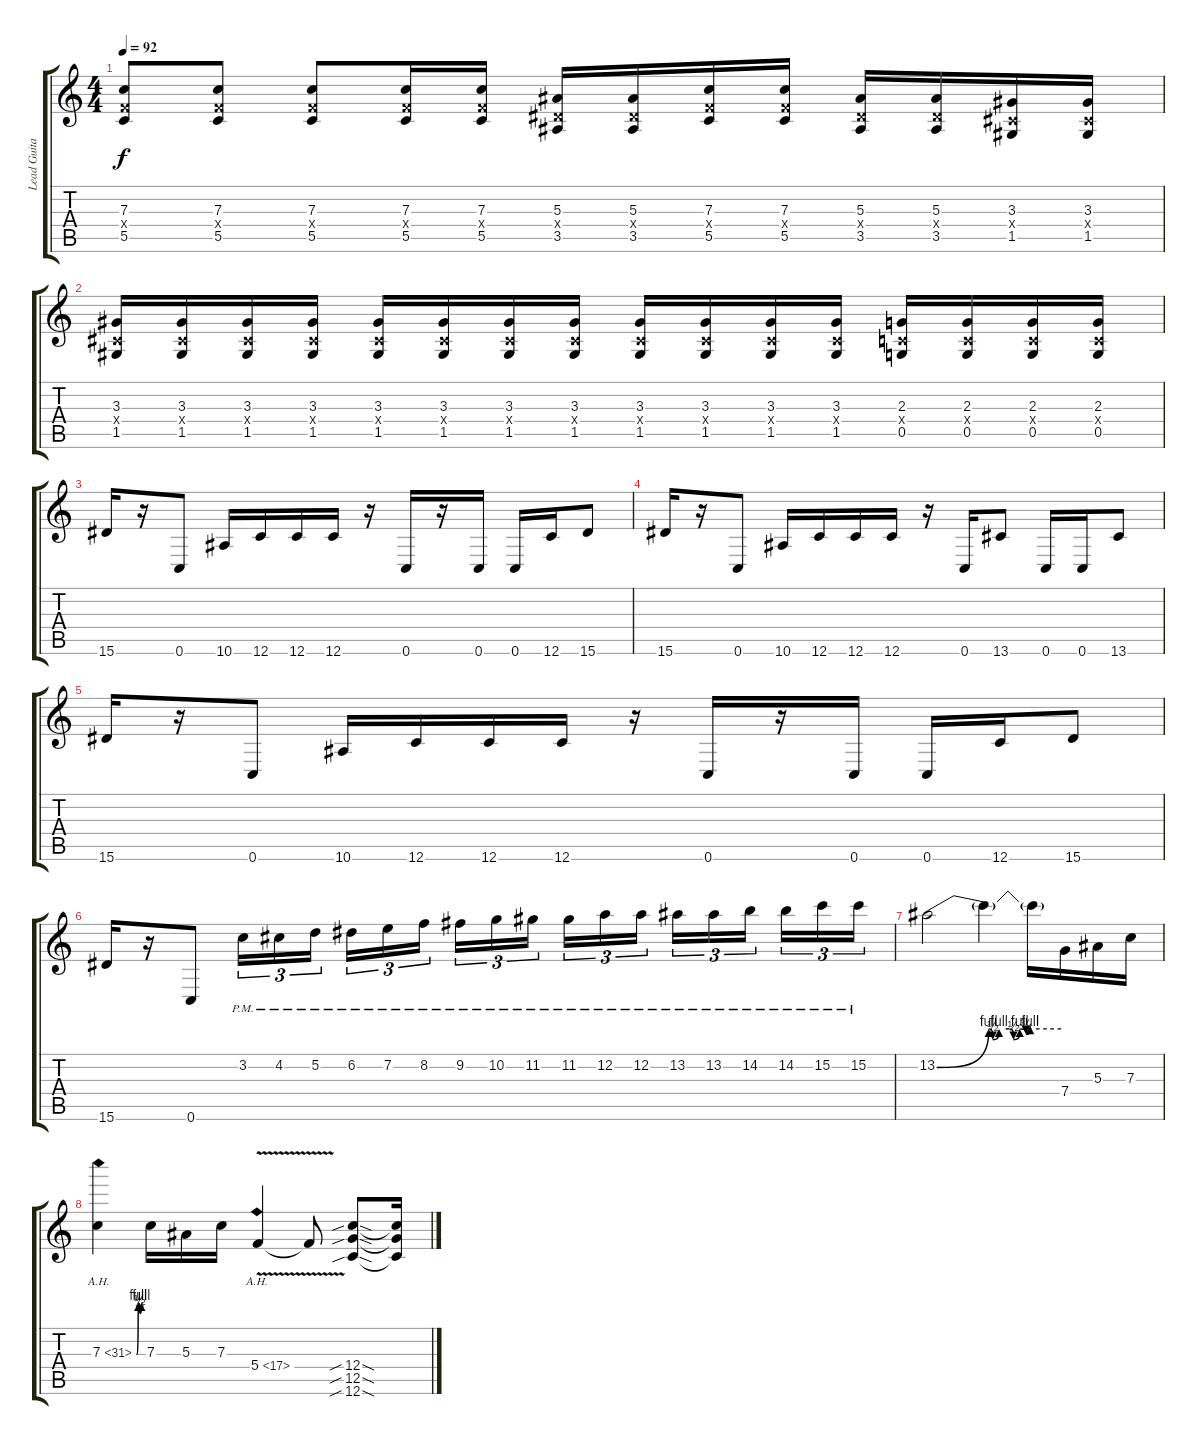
\track ("Lead Guitar" "Lead Guita") {instrument distortionguitar}
\staff {score tabs}
\tuning (D4 A3 F3 C3 G2 C2) {hide}
\ts (4 4)
\tempo 92
\clef g2
\ks c
(7.3 5.4{x} 5.5).8{dy f} (7.3 5.4{x} 5.5).8 (7.3 5.4{x} 5.5).8 (7.3 5.4{x} 5.5).16 (7.3 5.4{x} 5.5).16 (5.3 3.4{x} 3.5).16 (5.3 3.4{x} 3.5).16 (7.3 5.4{x} 5.5).16 (7.3 5.4{x} 5.5).16 (5.3 3.4{x} 3.5).16 (5.3 3.4{x} 3.5).16 (3.3 1.4{x} 1.5).16 (3.3 1.4{x} 1.5).16 |
(3.3 1.4{x} 1.5).16 (3.3 1.4{x} 1.5).16 (3.3 1.4{x} 1.5).16 (3.3 1.4{x} 1.5).16 (3.3 1.4{x} 1.5).16 (3.3 1.4{x} 1.5).16 (3.3 1.4{x} 1.5).16 (3.3 1.4{x} 1.5).16 (3.3 1.4{x} 1.5).16 (3.3 1.4{x} 1.5).16 (3.3 1.4{x} 1.5).16 (3.3 1.4{x} 1.5).16 (2.3 0.4{x} 0.5).16 (2.3 0.4{x} 0.5).16 (2.3 0.4{x} 0.5).16 (2.3 0.4{x} 0.5).16 |
15.6.16{instrument overdrivenguitar} r.16 0.6.8 10.6.16 12.6.16 12.6.16 12.6.16 r.16 0.6.16 r.16 0.6.16 0.6.16 12.6.16 15.6.8 |
15.6.16 r.16 0.6.8 10.6.16 12.6.16 12.6.16 12.6.16 r.16 0.6.16 13.6.8 0.6.16 0.6.16 13.6.8 |
15.6.16 r.16 0.6.8 10.6.16 12.6.16 12.6.16 12.6.16 r.16 0.6.16 r.16 0.6.16 0.6.16 12.6.16 15.6.8 |
15.6.16 r.16 0.6.8 3.2{pm}.16{tu (3 2) instrument distortionguitar} 4.2{pm}.16{tu (3 2)} 5.2{pm}.16{tu (3 2) beam splitsecondary} 6.2{pm}.16{tu (3 2)} 7.2{pm}.16{tu (3 2)} 8.2{pm}.16{tu (3 2)} 9.2{pm}.16{tu (3 2)} 10.2{pm}.16{tu (3 2)} 11.2{pm}.16{tu (3 2) beam splitsecondary} 11.2{pm}.16{tu (3 2)} 12.2{pm}.16{tu (3 2)} 12.2{pm}.16{tu (3 2)} 13.2{pm}.16{tu (3 2)} 13.2{pm}.16{tu (3 2)} 14.2{pm}.16{tu (3 2) beam splitsecondary} 14.2{pm}.16{tu (3 2)} 15.2{pm}.16{tu (3 2)} 15.2{pm}.16{tu (3 2)} |
13.2{be (custom 0 0 25 4 27 2 30 4 35 4 37 2 40 4 43 3 45 4 60 4)}.2 13.2{t}.4 13.2{t}.16 7.4.16 5.3.16 7.3.16 |
7.3{be (custom 0 0 15 4 30 2 45 4 60 4) ah 24}.4 7.3.16 5.3.16 7.3.16 5.4{ah 12 v}.4 5.4{t}.8 (12.4{sib sod} 12.5{sib sod} 12.6{sib sod}).8 (12.4{t} 12.5{t} 12.6{t}).16
